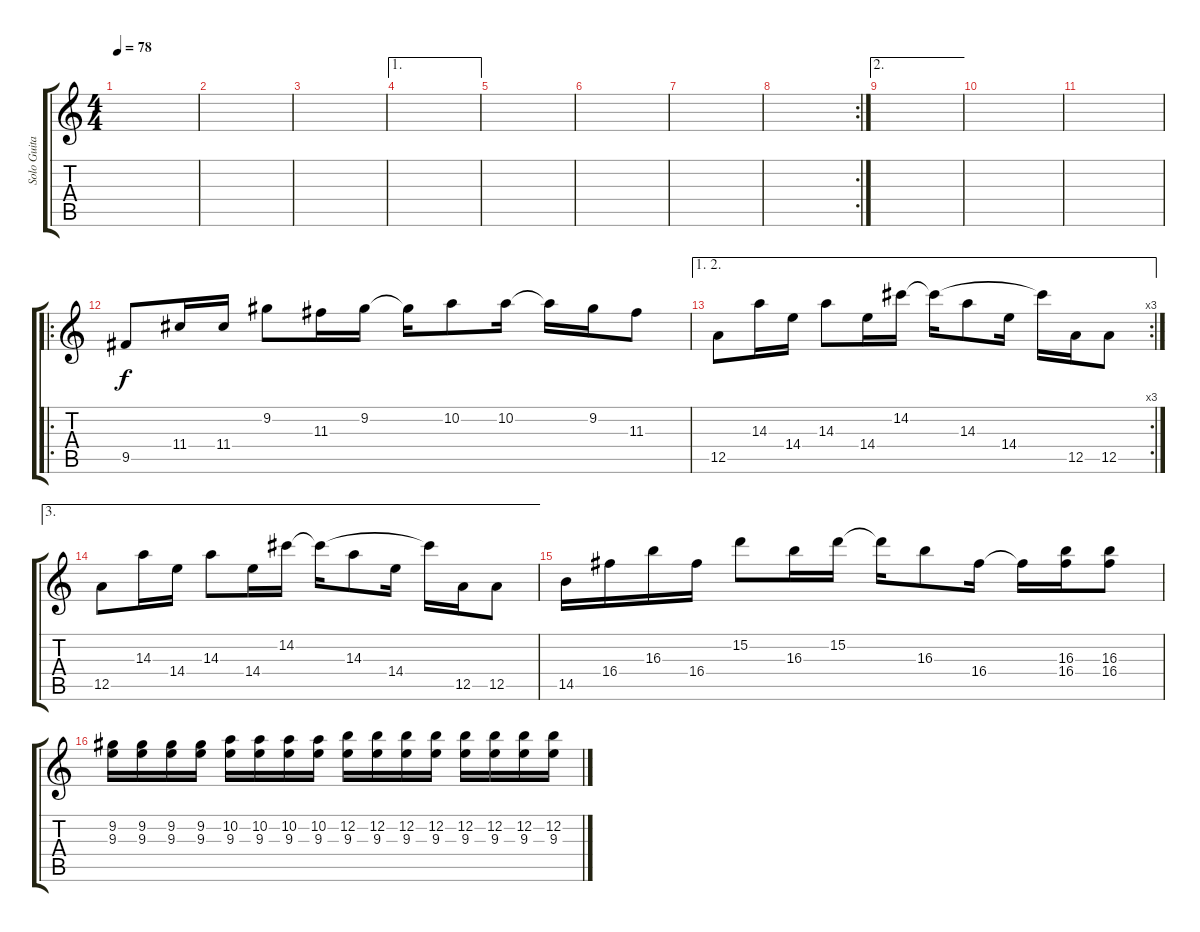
\track ("Solo Guitar" "Solo Guita") {instrument distortionguitar}
\staff {score tabs}
\tuning (E4 B3 G3 D3 A2 E2) {hide}
\ts (4 4)
\tempo 78
\clef g2
\ks c
|
|
|
\ae 1
|
|
|
|
\rc 2
|
\ae 2
|
|
|
\ro
9.5.8 11.4.16 11.4.16 9.2.8 11.3.16 9.2.16 9.2{t}.16 10.2.8 10.2.16 10.2{t}.16 9.2.16 11.3.8 |
\ae (1 2)
\rc 3
12.5.8 14.3.16 14.4.16 14.3.8 14.4.16 14.2.16 14.2{t}.16 14.3.8 14.4.16 14.2{t}.16 12.5.16 12.5.8 |
\ae 3
12.5.8 14.3.16 14.4.16 14.3.8 14.4.16 14.2.16 14.2{t}.16 14.3.8 14.4.16 14.2{t}.16 12.5.16 12.5.8 |
14.5.16 16.4.16 16.3.16 16.4.16 15.2.8 16.3.16 15.2.16 15.2{t}.16 16.3.8 16.4.16 16.4{t}.16 (16.3 16.4).16 (16.3 16.4).8 |
(9.2 9.3).16 (9.2 9.3).16 (9.2 9.3).16 (9.2 9.3).16 (10.2 9.3).16 (10.2 9.3).16 (10.2 9.3).16 (10.2 9.3).16 (12.2 9.3).16 (12.2 9.3).16 (12.2 9.3).16 (12.2 9.3).16 (12.2 9.3).16 (12.2 9.3).16 (12.2 9.3).16 (12.2 9.3).16
